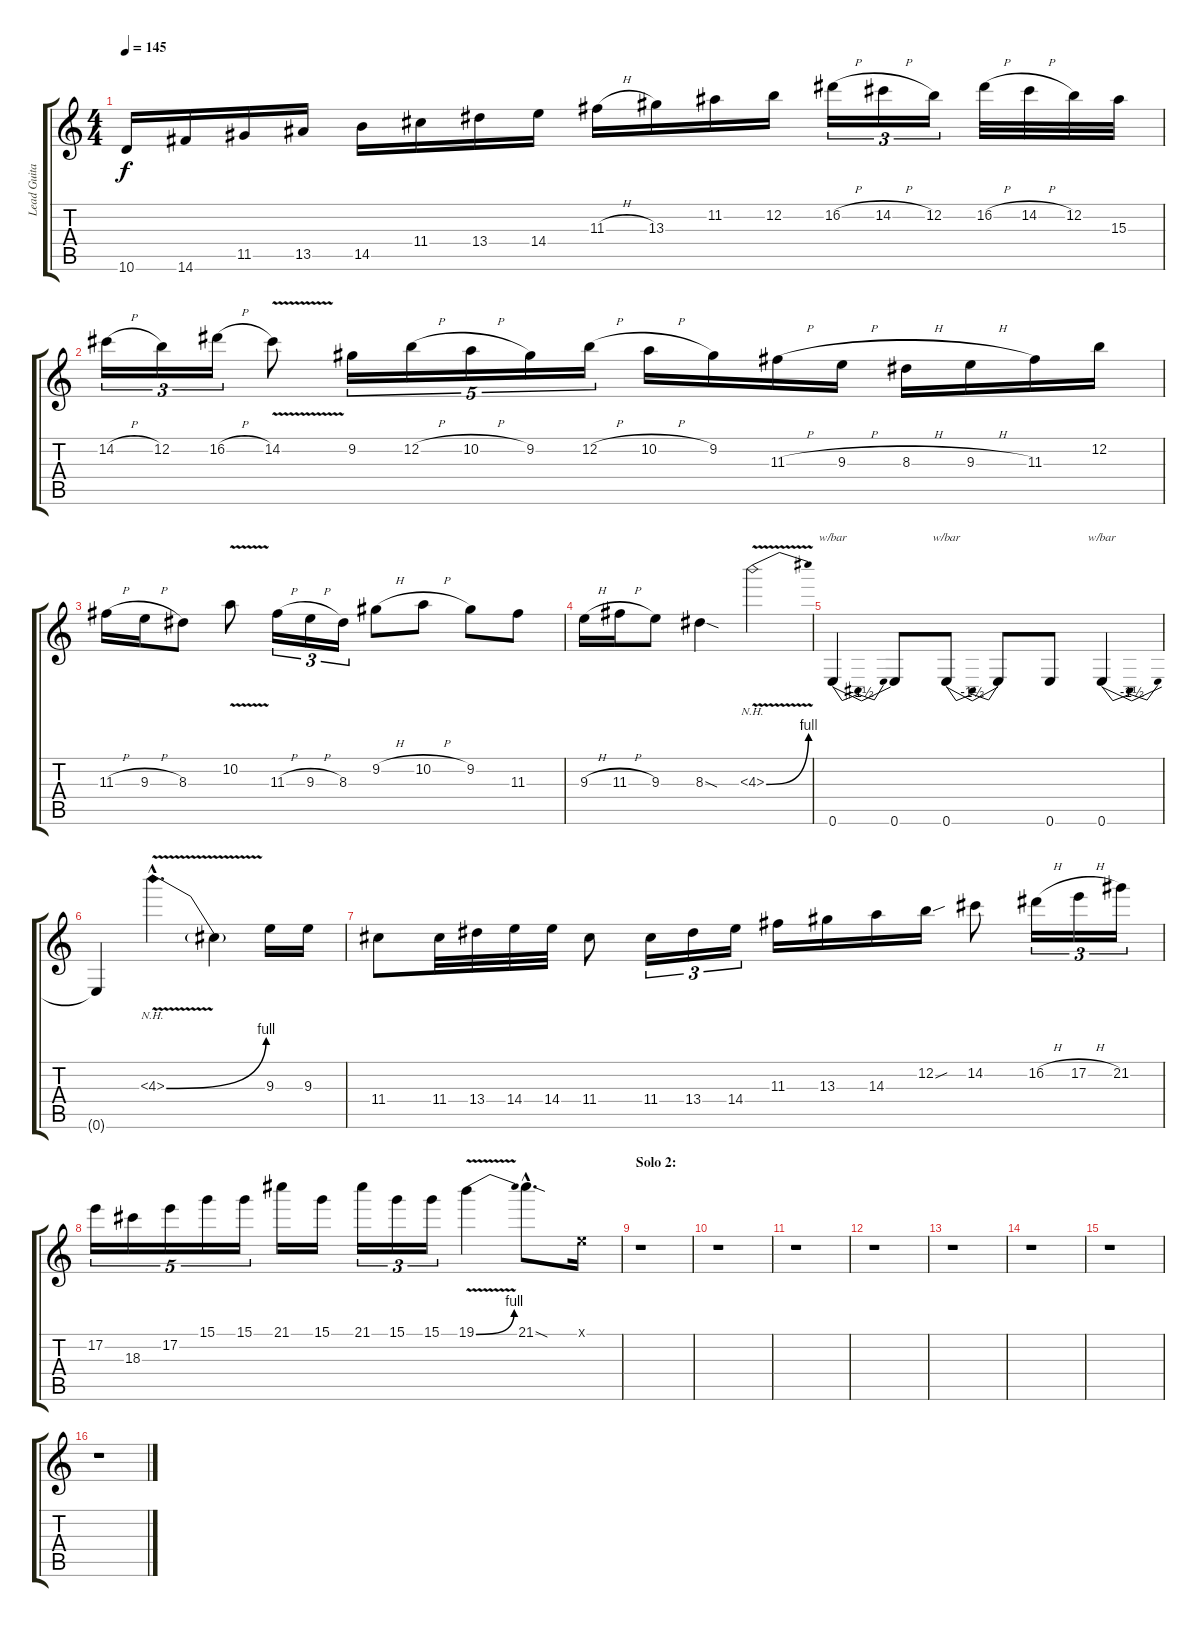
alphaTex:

\track ("Lead Guitar 1" "Lead Guita") {instrument distortionguitar}
\staff {score tabs}
\tuning (E4 B3 G3 D3 A2 E2) {hide}
\ts (4 4)
\tempo 145
\clef g2
\ks c
10.6.16{dy f} 14.6.16 11.5.16 13.5.16 14.5.16 11.4.16 13.4.16 14.4.16 11.3{h}.16 13.3.16 11.2.16 12.2.16 16.2{h}.16{tu (3 2)} 14.2{h}.16{tu (3 2)} 12.2.16{tu (3 2)} 16.2{h}.32 14.2{h}.32 12.2.32 15.3.32 |
14.2{h}.16{tu (3 2)} 12.2.16{tu (3 2)} 16.2{h}.16{tu (3 2)} 14.2{v}.8 9.2.16{tu (5 4)} 12.2{h}.16{tu (5 4)} 10.2{h}.16{tu (5 4)} 9.2.16{tu (5 4)} 12.2{h}.16{tu (5 4)} 10.2{h}.16 9.2.16 11.3{h}.16 9.3{h}.16 8.3{h}.16 9.3{h}.16 11.3.16 12.2.16 |
11.3{h}.16 9.3{h}.16 8.3.8 10.2{v}.8 11.3{h}.16{tu (3 2)} 9.3{h}.16{tu (3 2)} 8.3.16{tu (3 2)} 9.2{h}.8 10.2{h}.8 9.2.8 11.3.8 |
9.3{h}.16 11.3{h}.16 9.3.8 8.3{sod}.4 4.3{be (bend 0 0 60 4) nh v}.2 |
0.6.4{tbe (dip default 0 0 30 -6 45 -6 60 0)} 0.6.8 0.6.8{tbe (dip default 0 0 30 -6 45 -6 60 0)} 0.6{t}.8 0.6.8 0.6.4{tbe (dip default 0 0 30 -6 45 -6 60 0)} |
0.6{t}.4 4.3{be (bend 0 0 60 4) nh v hac}.4{d} 4.3{t}.4 9.3.16 9.3.16 |
11.4.8 11.4.32 13.4.32 14.4.32 14.4.32 11.4.8 11.4.16{tu (3 2)} 13.4.16{tu (3 2)} 14.4.16{tu (3 2)} 11.3.16 13.3.16 14.3.16 12.2{sou}.16 14.2.8 16.2{h}.16{tu (3 2)} 17.2{h}.16{tu (3 2)} 21.2.16{tu (3 2)} |
17.2.16{tu (5 4)} 18.3.16{tu (5 4)} 17.2.16{tu (5 4)} 15.1.16{tu (5 4)} 15.1.16{tu (5 4)} 21.1.16 15.1.16 21.1.16{tu (3 2)} 15.1.16{tu (3 2)} 15.1.16{tu (3 2)} 19.1{be (bend 0 0 60 4) v}.4 21.1{sod hac}.8{d} 0.1{x}.16 |
\section ("" "Solo 2:")
r.1 |
r.1 |
r.1 |
r.1 |
r.1 |
r.1 |
r.1 |
r.1
